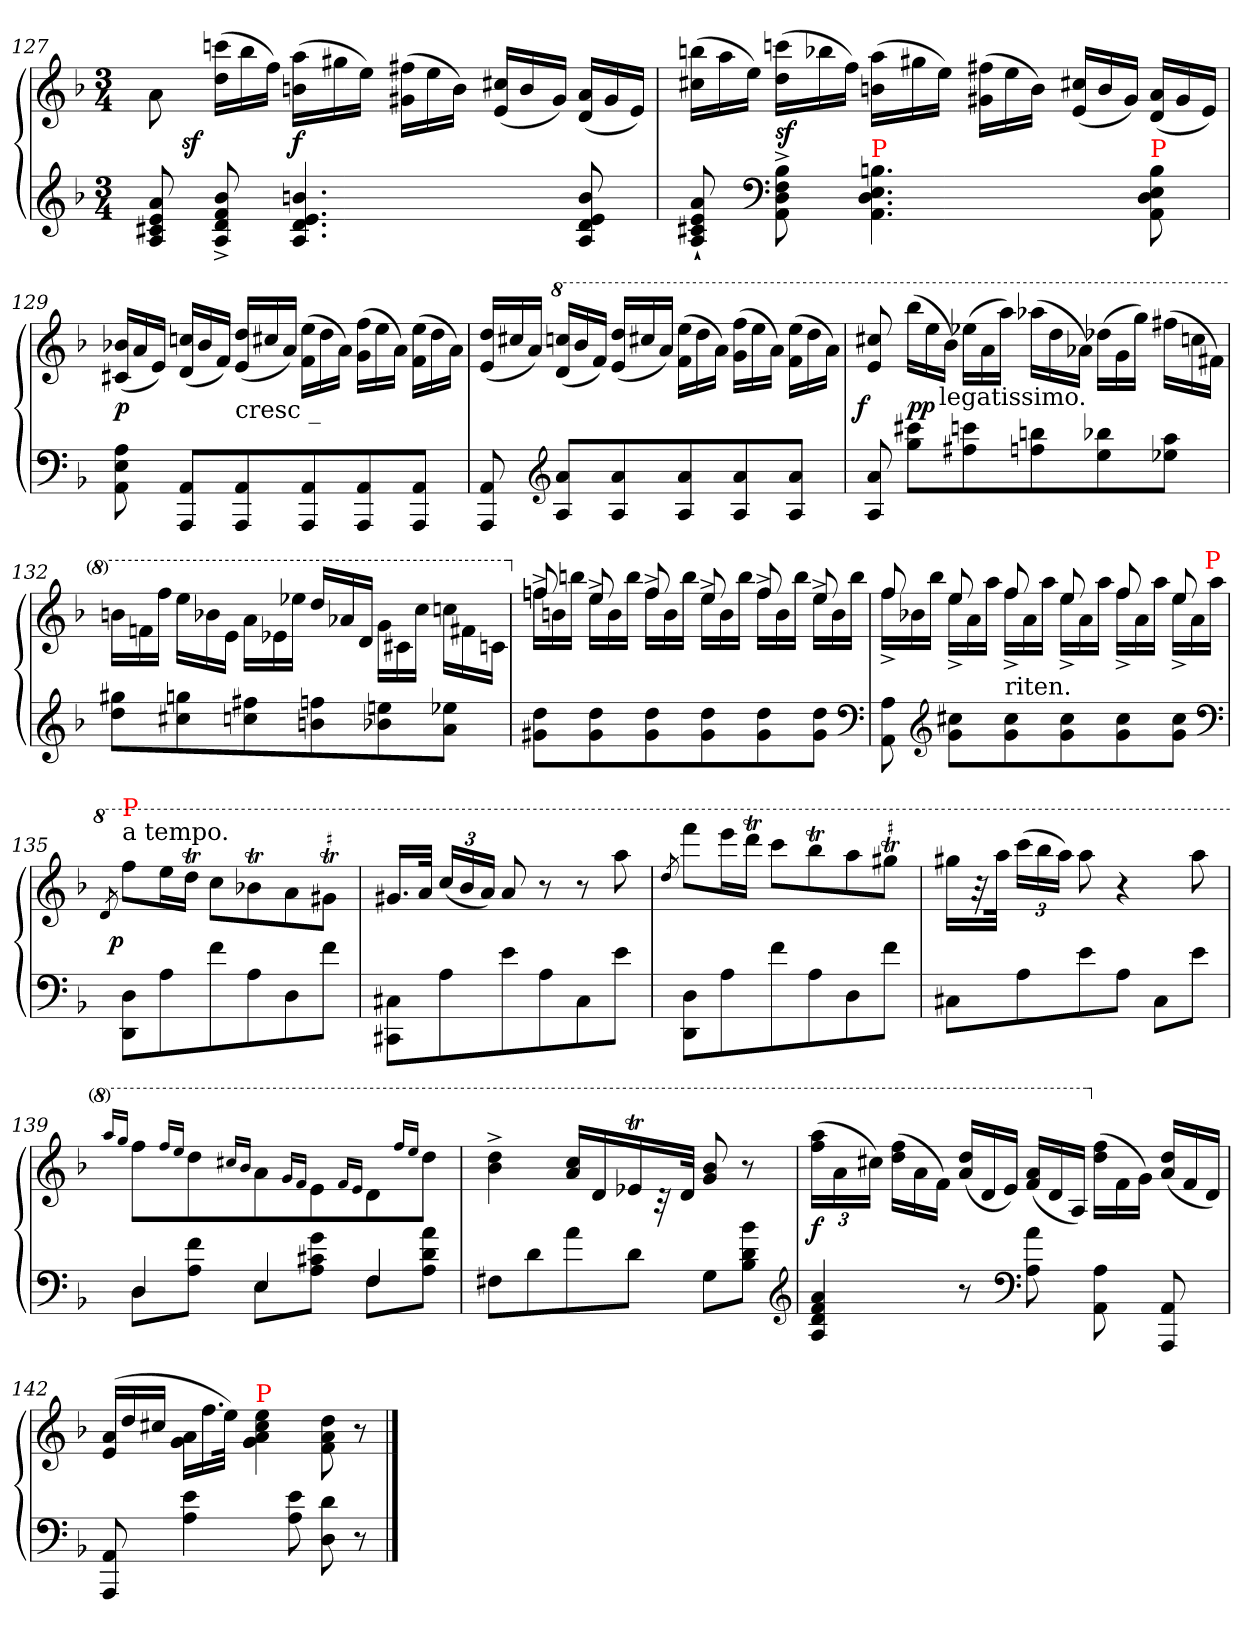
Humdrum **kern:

**kern	**kern	**dynam
*part1	*part1	*part1
*staff2	*staff1	*staff1/2
*clefG2	*clefG2	*
*k[b-]	*k[b-]	*
*M3/4	*M3/4	*
=127	=127	=127
*	*^	*
8a 8e 8c#X 8A	8a\	16ryy	.
.	.	2ryy	sf
*	*Xtuplet	*	*
8b-^> 8f^> 8d^> 8A^>	(>24cccn 24ddLL	.	.
.	24bb-	.	.
.	24ffJJ)	.	.
4.bn 4.e 4.d 4.A	(>24aa 24bnLL	.	f
.	24gg#X	.	.
.	24eeJJ)	.	.
.	(>24ff#X 24g#XLL	.	.
.	24ee	.	.
.	24bJJ)	.	.
.	(<24cc#X 24eLL	.	.
.	24b	.	.
.	.	8.ryy	.
.	24g#JJ)	.	.
8b 8e 8d 8A	(<24a 24dLL	.	.
.	24g#	.	.
.	24eJJ)	.	.
*	*v	*v	*
=128	=128	=128
8a` 8e` 8c#X` 8A`	(>24bbn 24cc#XLL	.
.	24aa	.
.	24eeJJ)	.
*clefF4	*	*
8B-^ 8F^ 8D^ 8AA^	(>24cccn 24ddLL	sf
.	24bb-X	.
.	24ffJJ)	.
!LO:TX:a:color=red:t=P	!	!
4.Bn 4.E 4.D 4.AA	(>24aa 24bnLL	.
.	24gg#X	.
.	24eeJJ)	.
.	(>24ff#X 24g#XLL	.
.	24ee	.
.	24bJJ)	.
.	(<24cc#X 24eLL	.
.	24b	.
.	24g#JJ)	.
!LO:TX:a:color=red:t=P	!	!
8B 8E 8D 8AA	(<24a 24dLL	.
.	24g#	.
.	24eJJ)	.
=129	=129	=129
8A 8E 8AA	(<24b-X 24c#XLL	p
.	24a	.
.	24eJJ)	.
8AA 8AAAL	(<24ccn 24dLL	.
.	24b-	.
.	24fJJ)	.
!	!LO:TX:b:t=cresc _	!
8AA 8AAA	(<24dd 24eLL	.
.	24cc#X	.
.	24aJJ)	.
8AA 8AAA	(>24ee 24fLL	.
.	24dd	.
.	24aJJ)	.
8AA 8AAA	(>24ff 24gLL	.
.	24ee	.
.	24aJJ)	.
8AA 8AAAJ	(>24ee 24fLL	.
.	24dd	.
.	24aJJ)	.
=130	=130	=130
8AA 8AAA	(<24dd 24eLL	.
.	24cc#X	.
.	24aJJ)	.
*clefG2	*	*
*	*8va	*
8a 8AL	(<24cccn 24ddLL	.
.	24bb-	.
.	24ffJJ)	.
8a 8A	(<24ddd 24eeLL	.
.	24ccc#X	.
.	24aaJJ)	.
8a 8A	(>24eee 24ffLL	.
.	24ddd	.
.	24aaJJ)	.
8a 8A	(>24fff 24ggLL	.
.	24eee	.
.	24aaJJ)	.
8a 8AJ	(>24eee 24ffLL	.
.	24ddd	.
.	24aaJJ)	.
=131	=131	=131
!	!	!LO:DY:rj
8a 8A	8ccc#X 8ee	f
8ccc#X 8ggL	(>24bbb-\LL	pp
.	24eee	.
!	!LO:TX:b:t=legatissimo.	!
.	24bb-JJ)	.
8cccn 8ff#X	(>24eee-X\LL	.
.	24aa	.
.	24aaaJJ)	.
8bbn 8ffn	(>24aaa-X\LL	.
.	24ddd	.
.	24aa-XJJ)	.
8bb-X 8ee	(>24ddd-X\LL	.
.	24gg	.
.	24gggJJ)	.
8aa 8ee-XJ	(>24fff#X\LL	.
.	24cccn	.
.	24ff#XJJ)	.
=132	=132	=132
8gg#X 8ddL	24bbnLL	.
.	24ffn	.
.	24fffJJ	.
8ggn 8cc#X	24eee\LL	.
.	24bb-X	.
.	24eeJJ	.
8ff#X 8ccn	24aa\LL	.
.	24ee-X	.
.	24eee-XJJ	.
8ffn 8bn	24ddd/LL	.
.	24aa-X\	.
.	24ddJJ	.
8een 8b-X	24gg\LL	.
.	24cc#X	.
.	24cccJJ	.
8ee-X 8aJ	24cccn\LL	.
.	24ff#X	.
.	24ccnJJ	.
=133	=133	=133
*	*X8va	*
*	*^	*
8dd 8g#XL	24ffn^<LL	8ffn/	.
.	24bn\	.	.
.	24bbnJJ	.	.
8dd 8g#	24ee^<LL	8ee/	.
.	24b\	.	.
.	24bbJJ	.	.
8dd 8g#	24ff^<LL	8ff/	.
.	24b\	.	.
.	24bbJJ	.	.
8dd 8g#	24ee^<LL	8ee/	.
.	24b\	.	.
.	24bbJJ	.	.
8dd 8g#	24ff^<LL	8ff/	.
.	24b\	.	.
.	24bbJJ	.	.
8dd 8g#J	24ee^<LL	8ee/	.
.	24b\	.	.
.	24bbJJ	.	.
*clefF4	*	*	*
=134	=134	=134	=134
8A 8AA	8ff	24ff^LL	.
.	.	24b-X	.
.	.	24bb-JJ	.
*clefG2	*	*	*
8cc#X\ 8g\L	8ee	24ee^LL	.
.	.	24a	.
.	.	24aaJJ	.
!LO:TX:a:t=riten.	!	!	!
8cc# 8g	8ff	24ff^LL	.
.	.	24a	.
.	.	24aaJJ	.
8cc# 8g	8ee	24ee^LL	.
.	.	24a	.
.	.	24aaJJ	.
8cc# 8g	8ff	24ff^LL	.
.	.	24a	.
.	.	24aaJJ	.
8cc# 8gJ	8ee	24ee^LL	.
.	.	24a	.
!	!	!LO:TX:a:color=red:t=P	!
.	.	24aaJJ	.
*	*v	*v	*
*clefF4	*	*
=135	=135	=135
*	*8va	*
.	8qdd/	.
!	!LO:TX:a:t=a tempo.	!
!	!LO:TX:a:color=red:t=P	!
!	!	!LO:DY:rj
8D 8DDL	8fffL	p
8A	16eeeL	.
.	16dddT<JJ	.
8f	8cccL	.
8A	8bb-XT<\	.
8D	8aa	.
8fJ	8gg#XT<J	.
=136	=136	=136
8C#X 8CC#XL	16.gg#XLL	.
.	32aaJJk	.
*	*tuplet	*
*	*Xbrackettup	*
8A	(<24ccc/LL	.
.	24bb-	.
.	24aaJJ)	.
8e	8aa	.
8A	8r	.
8C#	8r	.
8eJ	8aaa\	.
=137	=137	=137
.	8qddd/	.
8D 8DDL	8ffffL	.
8A	16eeeeL	.
.	16ddddT<JJ	.
8f	8ccccL	.
8A	8bbb-T<	.
8D	8aaa	.
8fJ	8ggg#XT<J	.
=138	=138	=138
8C#XL	16ggg#XLL	.
.	32rgg	.
.	32aaaJJk	.
8A	(>24ccccLL	.
.	24bbb-	.
.	24aaaJJ)	.
8e	8aaa	.
8AJ	4r	.
8C#L	.	.
8eJ	8aaa	.
=139	=139	=139
.	16qqaaa/LL	.
.	16qqggg/JJ	.
*^	*	*
8DL	4D/	8fff\L	.
.	.	16qqfff/LL	.
.	.	16qqeee/JJ	.
8f\ 8A\J	.	8ddd	.
.	.	16qqccc#X/LL	.
.	.	16qqbb-/JJ	.
8EL	4E/	8aa	.
.	.	16qqgg/LL	.
.	.	16qqff/JJ	.
8g\ 8c#X\ 8A\J	.	8ee	.
.	.	16qqff/LL	.
.	.	16qqee/JJ	.
8FL	4F/	8dd	.
.	.	16qqfff/LL	.
.	.	16qqeee/JJ	.
8a\ 8d\ 8A\J	.	8dddJ	.
*v	*v	*	*
=140	=140	=140
8F#XL	4ddd^ 4bb-^	.
8d	.	.
8a	16ccc 16aaLL	.
.	16dd	.
8dJ	16ee-XT<	.
.	32ra	.
.	32ddJJk	.
8GL	8bb- 8gg	.
8b- 8d 8B-J	8r	.
*clefG2	*	*
=141	=141	=141
4a 4f 4d 4A	(>24aaa 24fffLL	f
.	24aa	.
.	24ccc#XJJ)	.
*	*Xtuplet	*
.	(>24fff\ 24ddd\LL	.
.	24aa	.
.	24ffJJ)	.
8r	(<24ddd 24aaLL	.
.	24dd	.
.	24eeJJ)	.
*clefF4	*	*
8a 8A	(<24aa 24ffLL	.
.	24dd	.
.	24aJJ)	.
*	*X8va	*
8A 8AA	(<24ff 24ddLL	.
.	24f	.
.	24gJJ)	.
8AA 8AAA	(<24dd 24aLL	.
.	24f	.
.	24dJJ)	.
=142	=142	=142
8AA 8AAA	(>24a 24eLL	.
.	24dd	.
.	24cc#XJJ	.
4e 4A	24a 24gLL	.
.	24.ff	.
.	48eeJJk)	.
!	!LO:TX:a:color=red:t=P	!
.	4ee 4cc# 4a 4g	.
8e 8A	.	.
8d 8D	8dd\ 8a\ 8f\	.
8r	8r	.
==	==	==
*-	*-	*-
